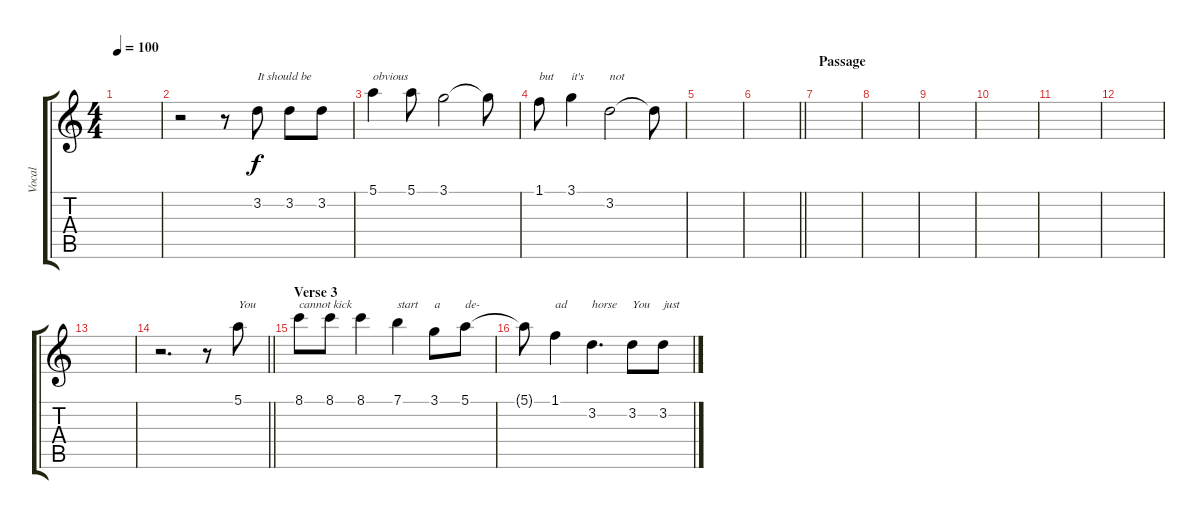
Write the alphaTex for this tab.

\track ("Vocal" "Vocal") {instrument electricguitarjazz}
\staff {score tabs}
\tuning (E4 B3 G3 D3 A2 E2) {hide}
\ts (4 4)
\tempo 100
\clef g2
\ks c
|
r.2 r.8 3.2.8{txt "It should be"} 3.2.8 3.2.8 |
5.1.4{txt "obvious"} 5.1.8 3.1.2 3.1{t}.8 |
1.1.8{txt "but"} 3.1.4{txt "it's"} 3.2.2{txt "not"} 3.2{t}.8 |
|
\barLineRight lightlight
|
\section ("" "Passage")
|
|
|
|
|
|
|
\barLineRight lightlight
r.2{d} r.8 5.1.8{txt "You"} |
\section ("" "Verse 3")
8.1.8{txt "cannot kick"} 8.1.8 8.1.4 7.1.4{txt "start"} 3.1.8{txt "a"} 5.1.8{txt "de-"} |
5.1{t}.8 1.1.4{txt "ad"} 3.2.4{d txt "horse"} 3.2.8{txt "You"} 3.2.8{txt "just"}
